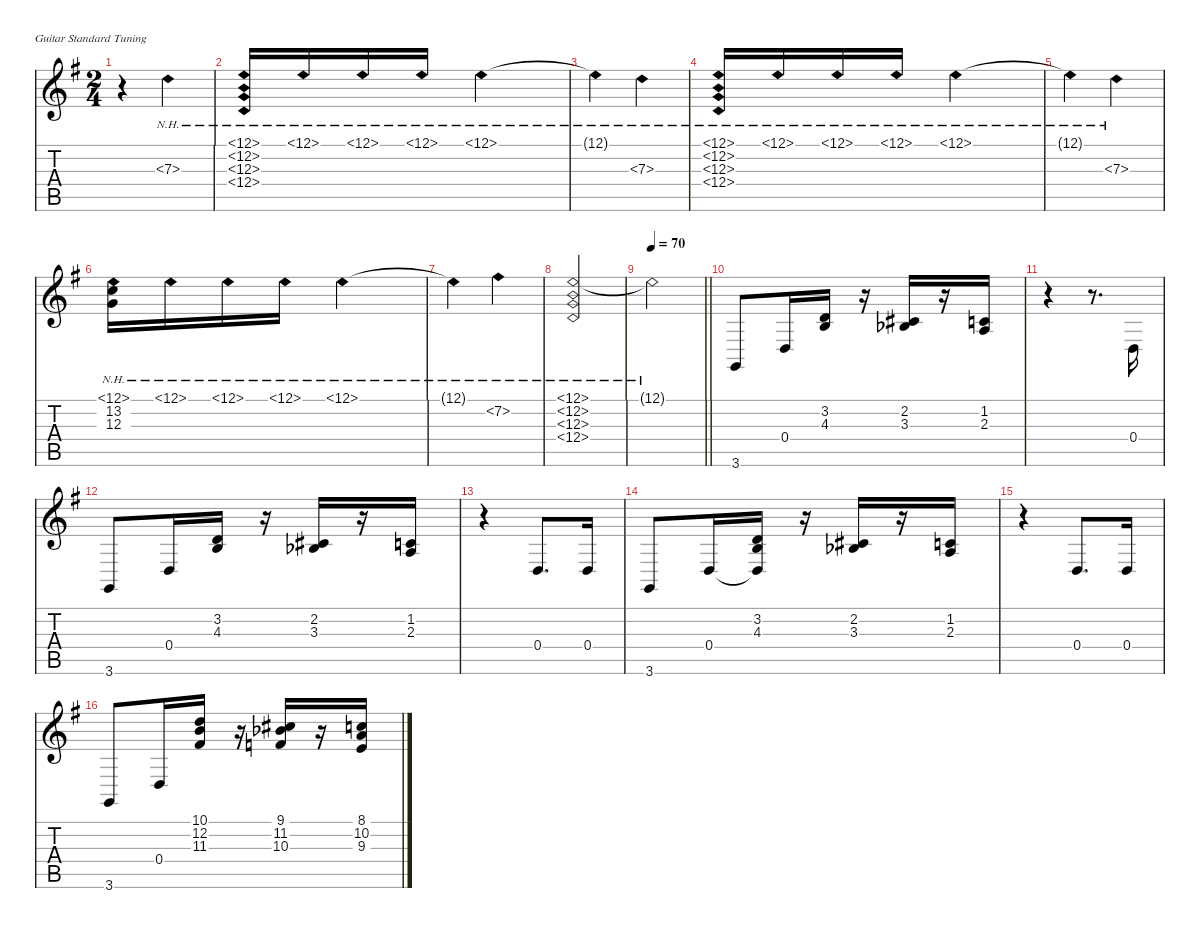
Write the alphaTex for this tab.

\defaultSystemsLayout 4
\hideDynamics
\bracketExtendMode nobrackets
\singleTrackTrackNamePolicy hidden
\multiTrackTrackNamePolicy hidden
\firstSystemTrackNameOrientation horizontal
\otherSystemsTrackNameOrientation horizontal
\extendBarLines
\chordDiagramsInScore
\track ("Classical Guitar" "Classical Guitar") {instrument brightacousticpiano}
\staff {score tabs}
\tuning (E4 B3 G3 D3 A2 E2)
\ts (2 4)
\tempo (120 hide)
\clef g2
\ks g
r.4{dy mf instrument brightacousticpiano beam Down} 7.3{nh acc forcenatural}.4{beam Down} |
(12.4{nh acc forcenatural} 12.3{nh acc forcenatural} 12.2{nh acc forcenatural} 12.1{nh acc forcenatural}).16{beam Up} 12.1{nh acc forcenatural}.16{beam Up} 12.1{nh acc forcenatural}.16{beam Up} 12.1{nh acc forcenatural}.16{beam Up} 12.1{nh acc forcenatural}.4{beam Down} |
12.1{nh t acc forcenatural}.4{beam Down} 7.3{nh acc forcenatural}.4{beam Down} |
(12.4{nh acc forcenatural} 12.3{nh acc forcenatural} 12.2{nh acc forcenatural} 12.1{nh acc forcenatural}).16{beam Up} 12.1{nh acc forcenatural}.16{beam Up} 12.1{nh acc forcenatural}.16{beam Up} 12.1{nh acc forcenatural}.16{beam Up} 12.1{nh acc forcenatural}.4{beam Down} |
12.1{nh t acc forcenatural}.4{beam Down} 7.3{nh acc forcenatural}.4{beam Down} |
(12.3{acc forcenatural} 13.2{acc forcenatural} 12.1{nh acc forcenatural}).16{beam Down} 12.1{nh acc forcenatural}.16{beam Down} 12.1{nh acc forcenatural}.16{beam Down} 12.1{nh acc forcenatural}.16{beam Down} 12.1{nh acc forcenatural}.4{beam Down} |
12.1{nh t acc forcenatural}.4{beam Down} 7.2{nh acc #}.4{beam Down} |
(12.4{nh acc forcenatural} 12.3{nh acc forcenatural} 12.2{nh acc forcenatural} 12.1{nh acc forcenatural}).2{beam Up} |
\tempo 70
\barLineRight lightlight
12.1{nh t acc forcenatural}.2{beam Down} |
3.6{acc forcenatural}.8{beam Up} 0.4{acc forcenatural}.16{beam Up} (4.3{acc forcenatural} 3.2{acc forcenatural}).16{beam Up} r.16{beam Up} (3.3{acc b} 2.2{acc #}).16{beam Up} r.16{beam Up} (2.3{acc forcenatural} 1.2{acc forcenatural}).16{beam Up} |
r.4{beam Down} r.8{d beam Down} 0.4{acc forcenatural}.16{beam Up} |
3.6{acc forcenatural}.8{beam Up} 0.4{acc forcenatural}.16{beam Up} (4.3{acc forcenatural} 3.2{acc forcenatural}).16{beam Up} r.16{beam Up} (3.3{acc b} 2.2{acc #}).16{beam Up} r.16{beam Up} (2.3{acc forcenatural} 1.2{acc forcenatural}).16{beam Up} |
r.4{beam Down} 0.4{acc forcenatural}.8{d beam Up} 0.4{acc forcenatural}.16{beam Up} |
3.6{acc forcenatural}.8{beam Up} 0.4{acc forcenatural}.16{beam Up} (0.4{t acc forcenatural} 4.3{acc forcenatural} 3.2{acc forcenatural}).16{beam Up} r.16{beam Up} (3.3{acc b} 2.2{acc #}).16{beam Up} r.16{beam Up} (2.3{acc forcenatural} 1.2{acc forcenatural}).16{beam Up} |
r.4{beam Down} 0.4{acc forcenatural}.8{d beam Up} 0.4{acc forcenatural}.16{beam Up} |
3.6{acc forcenatural}.8{beam Up} 0.4{acc forcenatural}.16{beam Up} (11.3{acc #} 12.2{acc forcenatural} 10.1{acc forcenatural}).16{beam Up} r.16{beam Up} (10.3{acc forcenatural} 11.2{acc b} 9.1{acc #}).16{beam Up} r.16{beam Up} (9.3{acc forcenatural} 10.2{acc forcenatural} 8.1{acc forcenatural}).16{beam Up}
